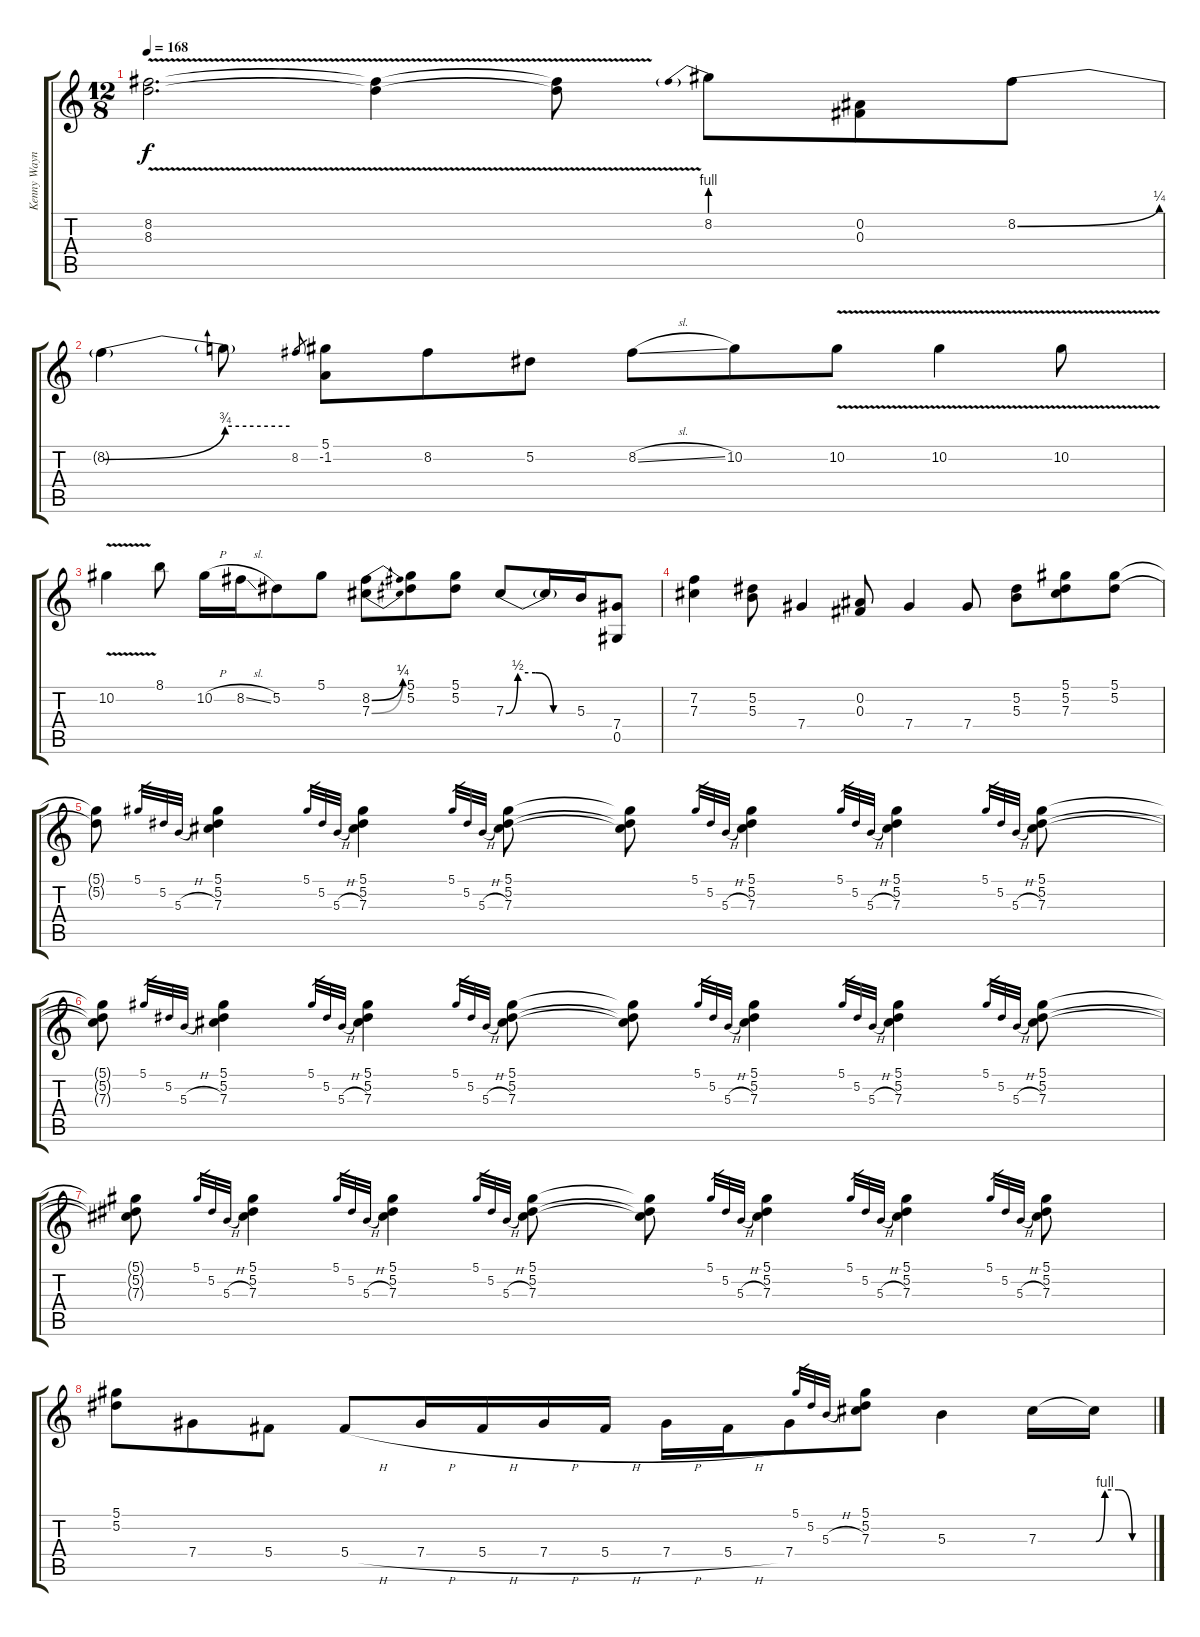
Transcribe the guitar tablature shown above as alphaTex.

\track ("Kenny Wayne Shepherd" "Kenny Wayn") {instrument overdrivenguitar}
\staff {score tabs}
\tuning (Eb4 Bb3 Gb3 Db3 Ab2 Eb2) {hide}
\ts (12 8)
\tempo 168
\clef g2
\ks c
(8.2{v t} 8.3{v t}).2{d dy f} (8.2{v t} 8.3{v t}).4 (8.2{v t} 8.3{v t}).8 8.2{be (prebend 0 4 60 4)}.8 (0.2 0.3).8 8.2{be (bend 0 0 60 1)}.8 |
8.2{be (bend 0 0 60 3) t}.4 8.2{be (hold 0 3 60 3) t}.8 8.2.8{gr} (5.1 -1.2).8 8.2.8 5.2.8 8.2{sl}.8 10.2.8 10.2{v}.8 10.2{v}.4 10.2{v}.8 |
10.2{v}.4 8.1.8 10.2{h}.16 8.2{sl}.16 5.2.8 5.1.8 (8.2{be (bend 0 0 60 1)} 7.3{be (bend 0 0 60 1)}).8 (5.1 5.2).8 (5.1 5.2).8 7.3{be (custom 0 0 10 2 25 2 40 0 60 0)}.8 7.3{t}.16 5.3.16 (7.4 0.5).8 |
(7.2 7.3).4 (5.2 5.3).8 7.4.4 (0.2 0.3).8 7.4.4 7.4.8 (5.2 5.3).8 (5.1 5.2 7.3).8 (5.1 5.2).8 |
(5.1{t} 5.2{t}).8 5.1.32{gr} 5.2.32{gr} 5.3{h}.32{gr} (5.1 5.2 7.3).4 5.1.32{gr} 5.2.32{gr} 5.3{h}.32{gr} (5.1 5.2 7.3).4 5.1.32{gr} 5.2.32{gr} 5.3{h}.32{gr} (5.1 5.2 7.3).8 (5.1{t} 5.2{t} 7.3{t}).8 5.1.32{gr} 5.2.32{gr} 5.3{h}.32{gr} (5.1 5.2 7.3).4 5.1.32{gr} 5.2.32{gr} 5.3{h}.32{gr} (5.1 5.2 7.3).4 5.1.32{gr} 5.2.32{gr} 5.3{h}.32{gr} (5.1 5.2 7.3).8 |
(5.1{t} 5.2{t} 7.3{t}).8 5.1.32{gr} 5.2.32{gr} 5.3{h}.32{gr} (5.1 5.2 7.3).4 5.1.32{gr} 5.2.32{gr} 5.3{h}.32{gr} (5.1 5.2 7.3).4 5.1.32{gr} 5.2.32{gr} 5.3{h}.32{gr} (5.1 5.2 7.3).8 (5.1{t} 5.2{t} 7.3{t}).8 5.1.32{gr} 5.2.32{gr} 5.3{h}.32{gr} (5.1 5.2 7.3).4 5.1.32{gr} 5.2.32{gr} 5.3{h}.32{gr} (5.1 5.2 7.3).4 5.1.32{gr} 5.2.32{gr} 5.3{h}.32{gr} (5.1 5.2 7.3).8 |
(5.1{t} 5.2{t} 7.3{t}).8 5.1.32{gr} 5.2.32{gr} 5.3{h}.32{gr} (5.1 5.2 7.3).4 5.1.32{gr} 5.2.32{gr} 5.3{h}.32{gr} (5.1 5.2 7.3).4 5.1.32{gr} 5.2.32{gr} 5.3{h}.32{gr} (5.1 5.2 7.3).8 (5.1{t} 5.2{t} 7.3{t}).8 5.1.32{gr} 5.2.32{gr} 5.3{h}.32{gr} (5.1 5.2 7.3).4 5.1.32{gr} 5.2.32{gr} 5.3{h}.32{gr} (5.1 5.2 7.3).4 5.1.32{gr} 5.2.32{gr} 5.3{h}.32{gr} (5.1 5.2 7.3).8 |
(5.1 5.2).8 7.4.8 5.4.8 5.4{h}.8 7.4{h}.16 5.4{h}.16 7.4{h}.16 5.4{h}.16 7.4{h}.16 5.4{h}.16 7.4.8 5.1.32{gr} 5.2.32{gr} 5.3{h}.32{gr} (5.1 5.2 7.3).8 5.3.4 7.3.16 7.3{be (custom 0 0 10 4 25 4 40 0 60 0) t}.16
